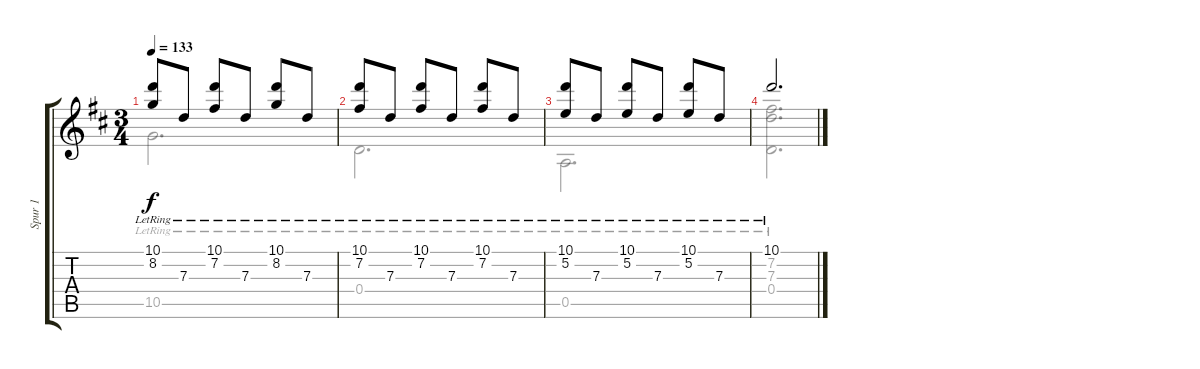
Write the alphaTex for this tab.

\track ("Spur 1" "Spur 1") {instrument acousticguitarnylon}
\staff {score tabs}
\tuning (E4 B3 G3 D3 A2 E2) {hide}
\voice
\ts (3 4)
\tempo 133
\clef g2
\ks d
(10.1{lr} 8.2{lr}).8{dy f} 7.3{lr}.8 (10.1{lr} 7.2{lr}).8 7.3{lr}.8 (10.1{lr} 8.2{lr}).8 7.3{lr}.8 |
(10.1{lr} 7.2{lr}).8 7.3{lr}.8 (10.1{lr} 7.2{lr}).8 7.3{lr}.8 (10.1{lr} 7.2{lr}).8 7.3{lr}.8 |
(10.1{lr} 5.2{lr}).8 7.3{lr}.8 (10.1{lr} 5.2{lr}).8 7.3{lr}.8 (10.1{lr} 5.2{lr}).8 7.3{lr}.8 |
10.1{lr}.2{d}
\voice
\clef g2
\ottava regular
\simile none
\ks d
10.5{lr}.2{d dy f} |
0.4{lr}.2{d} |
0.5{lr}.2{d} |
(7.2{lr} 7.3{lr} 0.4{lr}).2{d}
